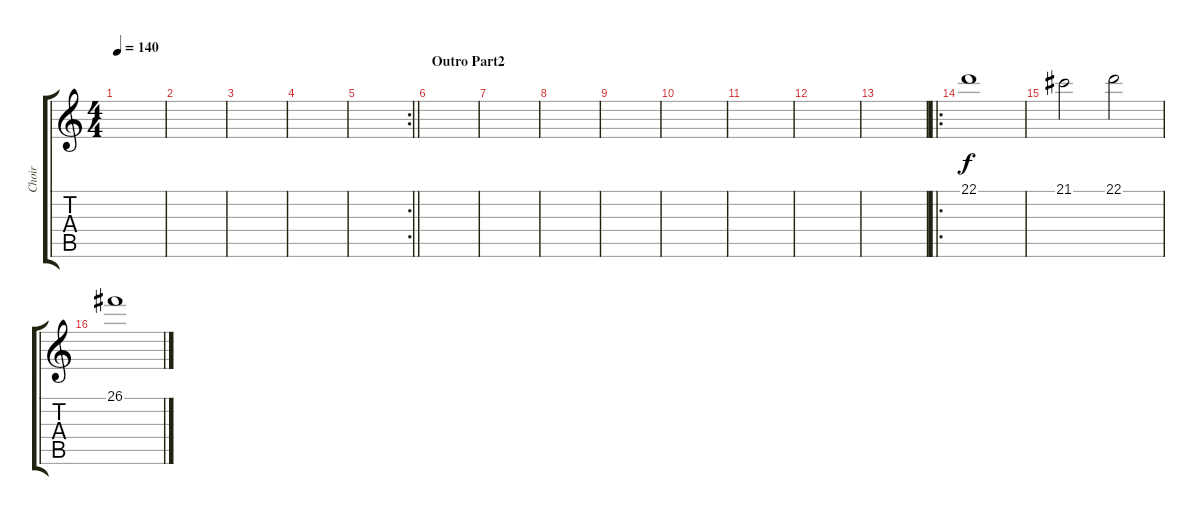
\track ("Choir" "Choir") {instrument pad4choir}
\staff {score tabs}
\tuning (E4 B3 G3 D3 A2 E2) {hide}
\ts (4 4)
\tempo 140
\clef g2
\ks c
|
|
|
|
\rc 2
\barLineRight lightlight
|
\section ("" "Outro Part2")
|
|
|
|
|
|
|
|
\ro
22.1.1 |
21.1.2 22.1.2 |
26.1.1
